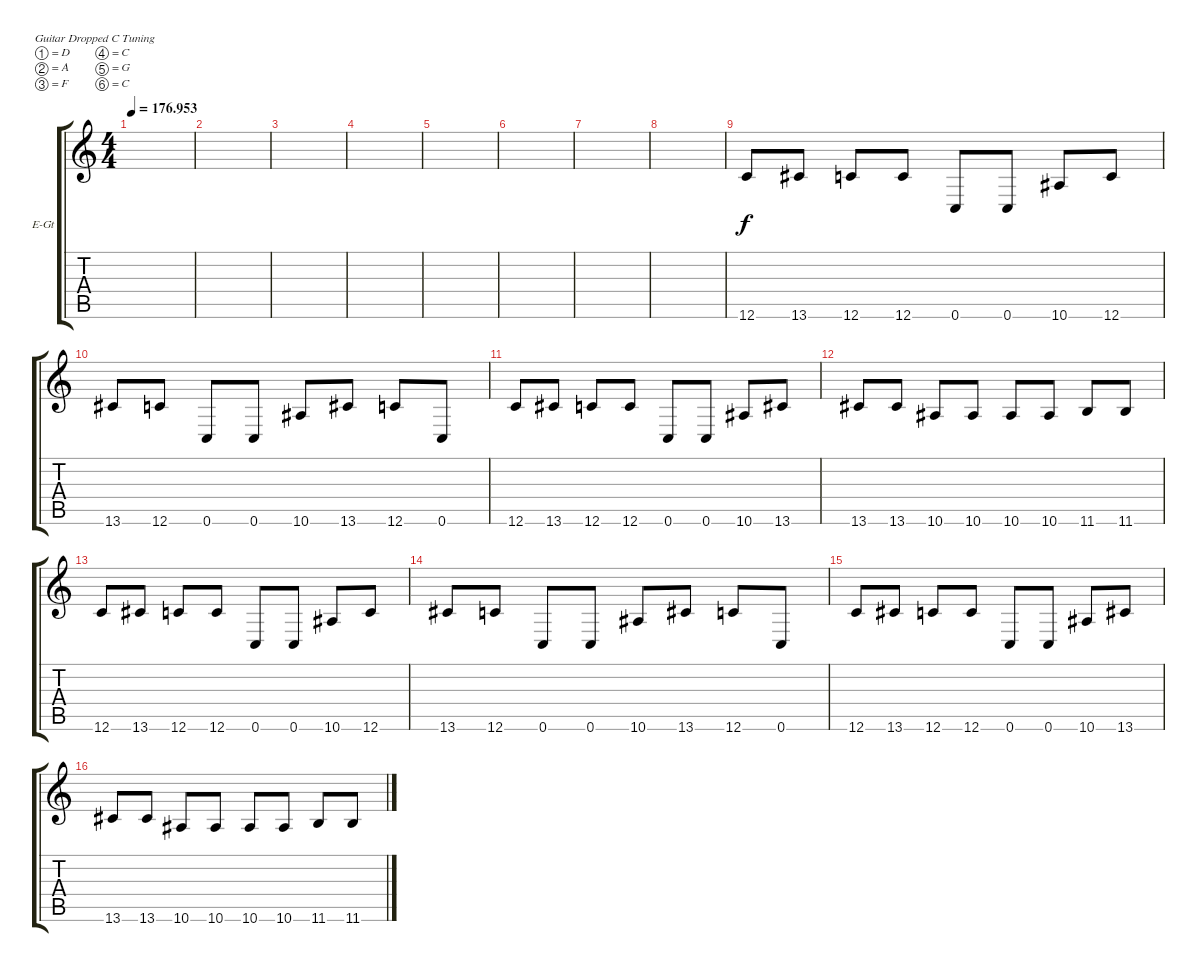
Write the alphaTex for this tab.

\defaultSystemsLayout 4
\bracketExtendMode groupsimilarinstruments
\firstSystemTrackNameOrientation horizontal
\otherSystemsTrackNameOrientation horizontal
\track ("Richard" "E-Gt") {instrument distortionguitar}
\staff {score tabs}
\tuning (D4 A3 F3 C3 G2 C2)
\ts (4 4)
\tempo
176.953
\accidentals auto
\clef g2
\ottava regular
\simile none
\scale
0.487395
\ks c
|
\scale
0.256303 |
\scale
0.256303 |
\scale
0.333333 |
\scale
0.333333 |
\scale
0.333333 |
\scale
0.333333 |
\scale
0.333333 |
\scale
0.333333 12.6.8 13.6.8 12.6.8 12.6.8 0.6.8 0.6.8 10.6.8 12.6.8 |
\scale
0.333333 13.6.8 12.6.8 0.6.8 0.6.8 10.6.8 13.6.8 12.6.8 0.6.8 |
\scale
0.333333 12.6.8 13.6.8 12.6.8 12.6.8 0.6.8 0.6.8 10.6.8 13.6.8 |
\scale
0.333333 13.6.8 13.6.8 10.6.8 10.6.8 10.6.8 10.6.8 11.6.8 11.6.8 |
\scale
0.333333 12.6.8 13.6.8 12.6.8 12.6.8 0.6.8 0.6.8 10.6.8 12.6.8 |
\scale
0.333333 13.6.8 12.6.8 0.6.8 0.6.8 10.6.8 13.6.8 12.6.8 0.6.8 |
\scale
0.333333 12.6.8 13.6.8 12.6.8 12.6.8 0.6.8 0.6.8 10.6.8 13.6.8 |
13.6.8 13.6.8 10.6.8 10.6.8 10.6.8 10.6.8 11.6.8 11.6.8
